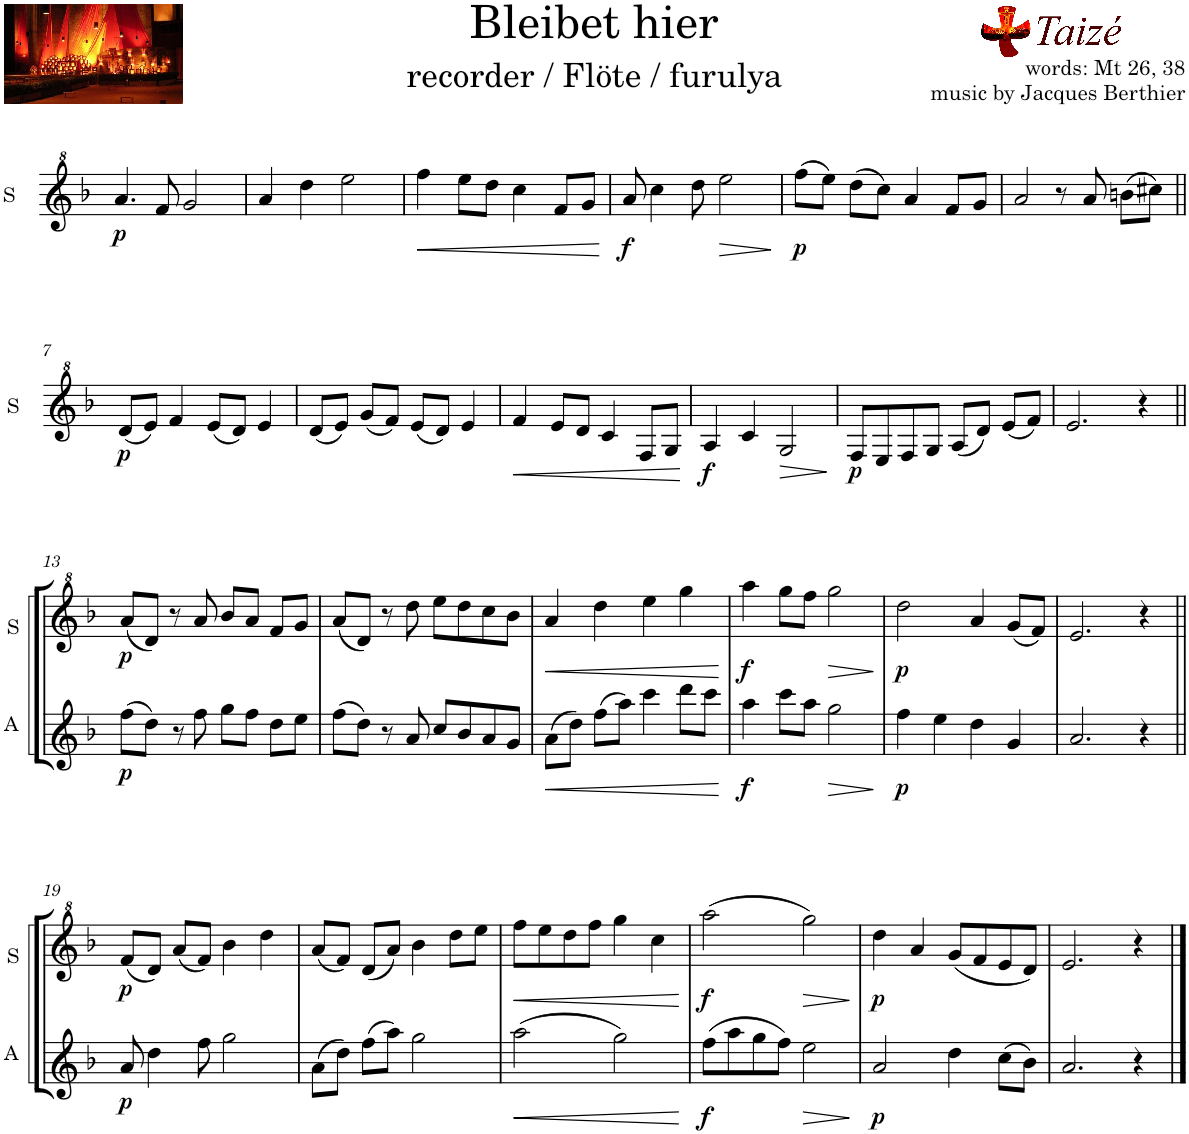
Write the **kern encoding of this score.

**kern	**dynam	**kern	**kern	**dynam
*part2	*part2	*part1	*part1	*part1
*staff3	*staff3	*staff2	*staff1	*staff1/2
*I"S	*	*I"S	*	*
*I'S	*	*	*	*
!!LO:PB:g=z
*clefG^2	*	*clefG2	*clefG^2	*
*k[b-]	*	*k[b-]	*k[b-]	*
*M4/4	*	*M4/4	*M4/4	*
*met(c)	*	*met(c)	*met(c)	*
=1	=1	=1	=1	=1
!	!LO:DY:b	!	!	!
4.aa/	p	4r	1r	.
.	.	4r	.	.
8ff/	.	.	.	.
2gg/	.	2r	.	.
=2	=2	=2	=2	=2
4aa/	.	1r	1r	.
4ddd\	.	.	.	.
2eee\	.	.	.	.
=3	=3	=3	=3	=3
!	!LO:HP:b	!	!	!
4fff\	<	1r	1r	.
8eee\L	.	.	.	.
8ddd\J	.	.	.	.
4ccc\	.	.	.	.
8ff/L	.	.	.	.
8gg/J	.	.	.	.
.	[	.	.	.
=4	=4	=4	=4	=4
!	!LO:DY:b	!	!	!
8aa/	f	1r	1r	.
4ccc\	.	.	.	.
8ddd\	.	.	.	.
!	!LO:HP:b	!	!	!
2eee\	>	.	.	.
.	]	.	.	.
=5	=5	=5	=5	=5
!	!LO:DY:b	!	!	!
(8fff\L	p	1r	1r	.
8eee\J)	.	.	.	.
(8ddd\L	.	.	.	.
8ccc\J)	.	.	.	.
4aa/	.	.	.	.
8ff/L	.	.	.	.
8gg/J	.	.	.	.
=6	=6	=6	=6	=6
2aa/	.	4r	1r	.
.	.	4r	.	.
8r	.	2r	.	.
8aa/	.	.	.	.
(8bbn\L	.	.	.	.
8ccc#X\J)	.	.	.	.
!!LO:LB:g=z
=7||	=7||	=7||	=7||	=7||
!	!LO:DY:b	!	!	!
(8dd/L	p	1r	1r	.
8ee/J)	.	.	.	.
4ff/	.	.	.	.
(8ee/L	.	.	.	.
8dd/J)	.	.	.	.
4ee/	.	.	.	.
=8	=8	=8	=8	=8
(8dd/L	.	1r	1r	.
8ee/J)	.	.	.	.
(8gg/L	.	.	.	.
8ff/J)	.	.	.	.
(8ee/L	.	.	.	.
8dd/J)	.	.	.	.
4ee/	.	.	.	.
=9	=9	=9	=9	=9
!	!LO:HP:b	!	!	!
4ff/	<	1r	1r	.
8ee/L	.	.	.	.
8dd/J	.	.	.	.
4cc/	.	.	.	.
8f/L	.	.	.	.
8g/J	.	.	.	.
.	[	.	.	.
=10	=10	=10	=10	=10
!	!LO:DY:b	!	!	!
4a/	f	1r	1r	.
4cc/	.	.	.	.
!	!LO:HP:b	!	!	!
2g/	>	.	.	.
.	]	.	.	.
=11	=11	=11	=11	=11
!	!LO:DY:b	!	!	!
8f/L	p	1r	1r	.
8e/	.	.	.	.
8f/	.	.	.	.
8g/J	.	.	.	.
(8a/L	.	.	.	.
8dd/J)	.	.	.	.
(8ee/L	.	.	.	.
8ff/J)	.	.	.	.
=12	=12	=12	=12	=12
2.ee/	.	1r	1r	.
4r	.	.	.	.
!!LO:LB:g=z
=13||	=13||	=13||	=13||	=13||
*	*	*	*clefG^2	*
!	!	!	!	!LO:DY:b=2
!	!	!	!	!LO:DY:n=1:b
1r	.	8ff\L	(8aa/L	p p
.	.	8dd\J	8dd/J)	.
.	.	8r	8r	.
.	.	8ff\	8aa/	.
.	.	8gg\L	8bb-/L	.
.	.	8ff\J	8aa/J	.
.	.	8dd\L	8ff/L	.
.	.	8ee\J	8gg/J	.
=14	=14	=14	=14	=14
1r	.	8ff\L	(8aa/L	.
.	.	8dd\J	8dd/J)	.
.	.	8r	8r	.
.	.	8a/	8ddd\	.
.	.	8cc/L	8eee\L	.
.	.	8b-/	8ddd\	.
.	.	8a/	8ccc\	.
.	.	8g/J	8bb-\J	.
=15	=15	=15	=15	=15
!	!	!	!	!LO:HP:b
1r	.	8a\L	4aa/	<
.	.	8dd\J	.	.
.	.	8ff\L	4ddd\	.
.	.	8aa\J	.	.
.	.	4ccc\	4eee\	.
.	.	8ddd\L	4ggg\	.
.	.	8ccc\J	.	.
.	.	.	.	[
=16	=16	=16	=16	=16
!	!	!	!	!LO:DY:b=2
!	!	!	!	!LO:DY:n=1:b
1r	.	4aa\	4aaa\	f f
.	.	8ccc\L	8ggg\L	.
.	.	8aa\J	8fff\J	.
!	!	!	!	!LO:HP:b
.	.	2gg\	2ggg\	>
.	.	.	.	]
=17	=17	=17	=17	=17
!	!	!	!	!LO:DY:b=2
!	!	!	!	!LO:DY:n=1:b
1r	.	4ff\	2ddd\	p p
.	.	4ee\	.	.
.	.	4dd\	4aa/	.
.	.	4g/	(8gg/L	.
.	.	.	8ff/J)	.
=18	=18	=18	=18	=18
1r	.	2.a/	2.ee/	.
.	.	4r	4r	.
!!LO:LB:g=z
=19||	=19||	=19||	=19||	=19||
!	!	!	!	!LO:DY:b=2
!	!	!	!	!LO:DY:n=1:b
1r	.	8a/	(8ff/L	p p
.	.	4dd\	8dd/J)	.
.	.	.	(8aa/L	.
.	.	8ff\	8ff/J)	.
.	.	2gg\	4bb-\	.
.	.	.	4ddd\	.
=20	=20	=20	=20	=20
1r	.	8a\L	(8aa/L	.
.	.	8dd\J	8ff/J)	.
.	.	8ff\L	(8dd/L	.
.	.	8aa\J	8aa/J)	.
.	.	2gg\	4bb-\	.
.	.	.	8ddd\L	.
.	.	.	8eee\J	.
=21	=21	=21	=21	=21
!	!	!	!	!LO:HP:b
1r	.	2aa\	8fff\L	<
.	.	.	8eee\	.
.	.	.	8ddd\	.
.	.	.	8fff\J	.
.	.	2gg\	4ggg\	.
.	.	.	4ccc\	.
.	.	.	.	[
=22	=22	=22	=22	=22
!	!	!	!	!LO:DY:b=2
!	!	!	!	!LO:DY:n=1:b
1r	.	8ff\L	(2aaa\	f f
.	.	8aa\	.	.
.	.	8gg\	.	.
.	.	8ff\J	.	.
!	!	!	!	!LO:HP:b
.	.	2ee\	2ggg\)	>
.	.	.	.	]
=23	=23	=23	=23	=23
!	!	!	!	!LO:DY:b=2
!	!	!	!	!LO:DY:n=1:b
1r	.	2a/	4ddd\	p p
.	.	.	4aa/	.
.	.	4dd\	(8gg/L	.
.	.	.	8ff/	.
.	.	8cc\L	8ee/	.
.	.	8b-\J	8dd/J)	.
=24	=24	=24	=24	=24
1r	.	2.a/	2.ee/	.
.	.	4r	4r	.
==	==	==	==	==
*-	*-	*-	*-	*-
